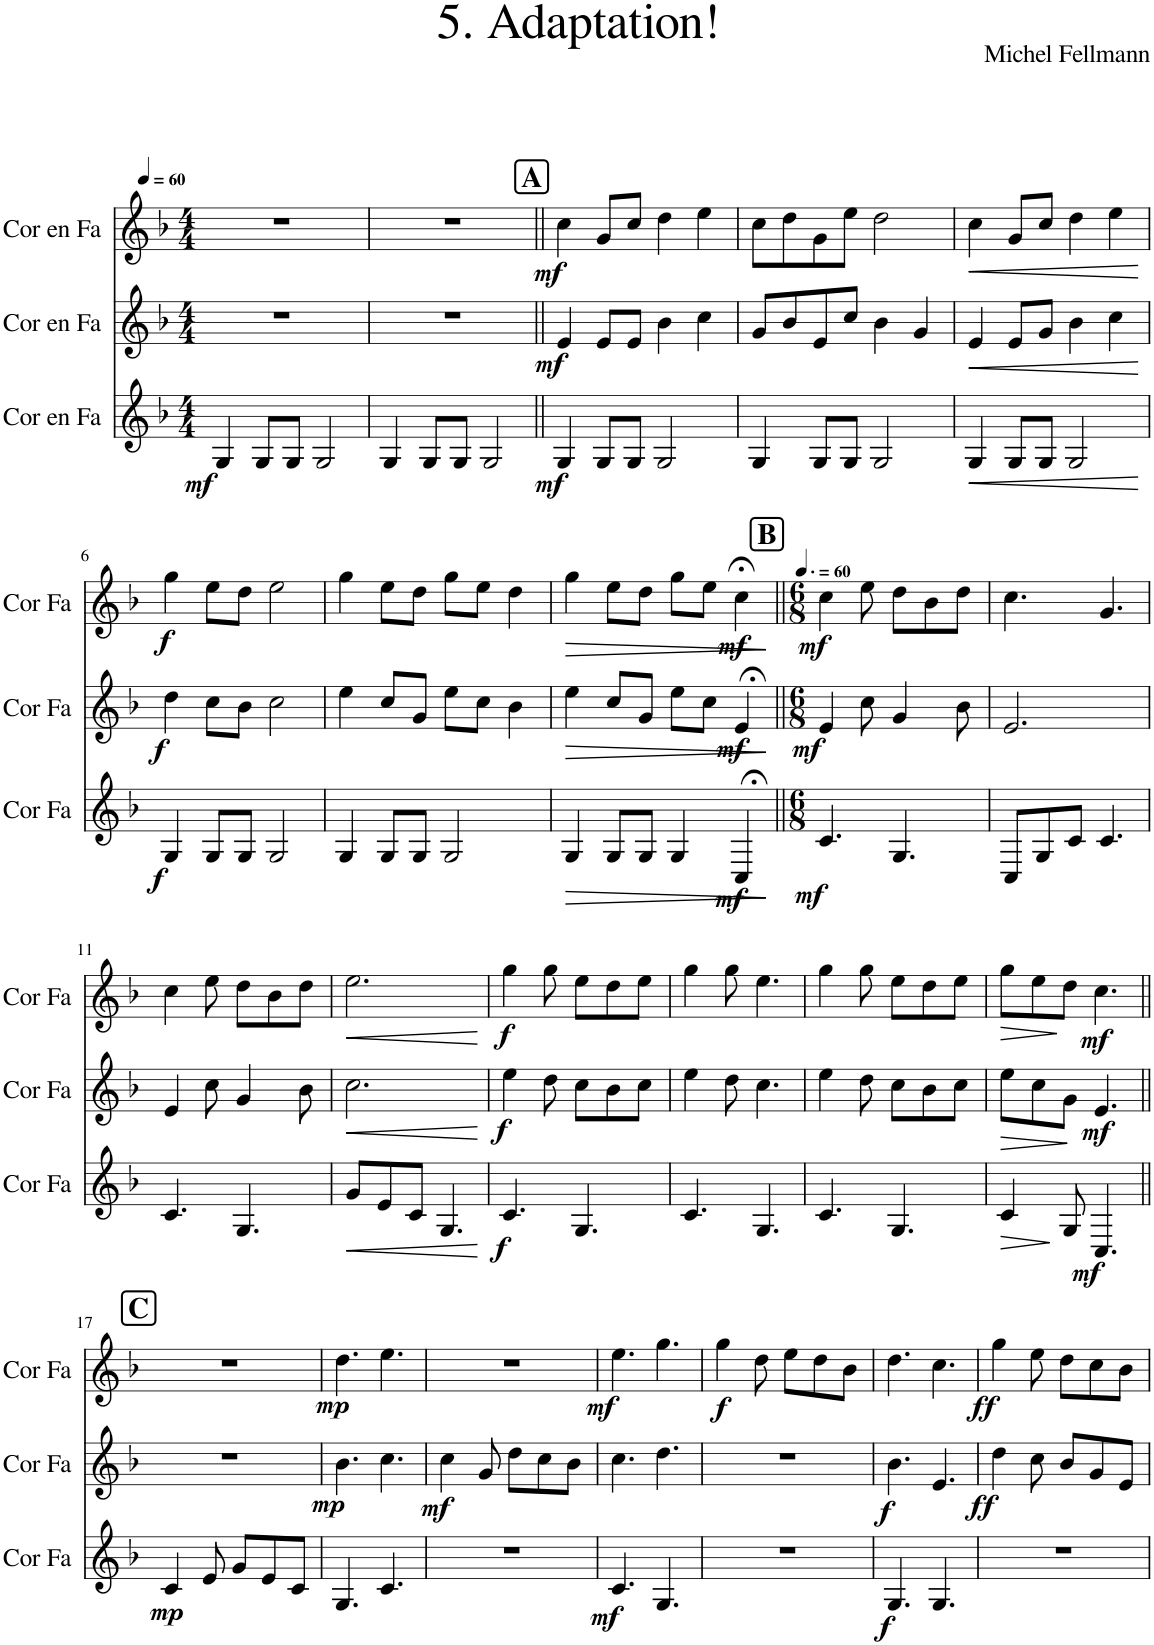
**kern	**dynam	**kern	**dynam	**kern	**dynam
*part3	*part3	*part2	*part2	*part1	*part1
*staff3	*staff3	*staff2	*staff2	*staff1	*staff1
*I"Cor en Fa	*	*I"Cor en Fa	*	*I"Cor en Fa	*
*I'Cor Fa	*	*I'Cor Fa	*	*I'Cor Fa	*
*clefG2	*	*clefG2	*	*clefG2	*
*Trd4c7	*	*Trd4c7	*	*Trd4c7	*
*k[b-]	*	*k[b-]	*	*k[b-]	*
*M4/4	*	*M4/4	*	*M4/4	*
*MM60	*	*MM60	*	*MM60	*
=1	=1	=1	=1	=1	=1
!	!LO:DY:b	!	!	!	!
4G/	mf	1r	.	1r	.
8G/L	.	.	.	.	.
8G/J	.	.	.	.	.
2G/	.	.	.	.	.
=2	=2	=2	=2	=2	=2
4G/	.	1r	.	1r	.
8G/L	.	.	.	.	.
8G/J	.	.	.	.	.
2G/	.	.	.	.	.
!!LO:REH:place=s1:a:B:cj:fs=14:t=A
=3||	=3||	=3||	=3||	=3||	=3||
!	!LO:DY:b	!	!LO:DY:b	!	!LO:DY:b
4G/	mf	4e/	mf	4cc\	mf
8G/L	.	8e/L	.	8g/L	.
8G/J	.	8e/J	.	8cc/J	.
2G/	.	4b-\	.	4dd\	.
.	.	4cc\	.	4ee\	.
=4	=4	=4	=4	=4	=4
4G/	.	8g/L	.	8cc\L	.
.	.	8b-/	.	8dd\	.
8G/L	.	8e/	.	8g\	.
8G/J	.	8cc/J	.	8ee\J	.
2G/	.	4b-\	.	2dd\	.
.	.	4g/	.	.	.
=5	=5	=5	=5	=5	=5
!	!LO:HP:b	!	!LO:HP:b	!	!LO:HP:b
4G/	<	4e/	<	4cc\	<
8G/L	.	8e/L	.	8g/L	.
8G/J	.	8g/J	.	8cc/J	.
2G/	.	4b-\	.	4dd\	.
.	.	4cc\	.	4ee\	.
.	[	.	[	.	[
!!LO:LB:g=z
=6	=6	=6	=6	=6	=6
!	!LO:DY:b	!	!LO:DY:b	!	!LO:DY:b
4G/	f	4dd\	f	4gg\	f
8G/L	.	8cc\L	.	8ee\L	.
8G/J	.	8b-\J	.	8dd\J	.
2G/	.	2cc\	.	2ee\	.
=7	=7	=7	=7	=7	=7
4G/	.	4ee\	.	4gg\	.
8G/L	.	8cc/L	.	8ee\L	.
8G/J	.	8g/J	.	8dd\J	.
2G/	.	8ee\L	.	8gg\L	.
.	.	8cc\J	.	8ee\J	.
.	.	4b-\	.	4dd\	.
=8	=8	=8	=8	=8	=8
!	!LO:HP:b	!	!LO:HP:b	!	!LO:HP:b
4G/	>	4ee\	>	4gg\	>
8G/L	.	8cc/L	.	8ee\L	.
8G/J	.	8g/J	.	8dd\J	.
4G/	.	8ee\L	.	8gg\L	.
.	.	8cc\J	.	8ee\J	.
!	!LO:DY:b	!	!LO:DY:b	!	!LO:DY:b
4C;</	mf	4e;</	mf	4cc;<\	mf
.	]	.	]	.	]
=9||	=9||	=9||	=9||	=9||	=9||
!!LO:REH:place=s1:a:B:cj:fs=14:t=B
*M6/8	*	*M6/8	*	*M6/8	*
*	*	*	*	*MM90	*
!	!LO:DY:b	!	!LO:DY:b	!	!LO:DY:b
4.c/	mf	4e/	mf	4cc\	mf
.	.	8cc\	.	8ee\	.
4.G/	.	4g/	.	8dd\L	.
.	.	.	.	8b-\	.
.	.	8b-\	.	8dd\J	.
=10	=10	=10	=10	=10	=10
8C/L	.	2.e/	.	4.cc\	.
8G/	.	.	.	.	.
8c/J	.	.	.	.	.
4.c/	.	.	.	4.g/	.
!!LO:LB:g=z
=11	=11	=11	=11	=11	=11
4.c/	.	4e/	.	4cc\	.
.	.	8cc\	.	8ee\	.
4.G/	.	4g/	.	8dd\L	.
.	.	.	.	8b-\	.
.	.	8b-\	.	8dd\J	.
=12	=12	=12	=12	=12	=12
!	!LO:HP:b	!	!LO:HP:b	!	!LO:HP:b
8g/L	<	2.cc\	<	2.ee\	<
8e/	.	.	.	.	.
8c/J	.	.	.	.	.
4.G/	.	.	.	.	.
.	[	.	[	.	[
=13	=13	=13	=13	=13	=13
!	!LO:DY:b	!	!LO:DY:b	!	!LO:DY:b
4.c/	f	4ee\	f	4gg\	f
.	.	8dd\	.	8gg\	.
4.G/	.	8cc\L	.	8ee\L	.
.	.	8b-\	.	8dd\	.
.	.	8cc\J	.	8ee\J	.
=14	=14	=14	=14	=14	=14
4.c/	.	4ee\	.	4gg\	.
.	.	8dd\	.	8gg\	.
4.G/	.	4.cc\	.	4.ee\	.
=15	=15	=15	=15	=15	=15
4.c/	.	4ee\	.	4gg\	.
.	.	8dd\	.	8gg\	.
4.G/	.	8cc\L	.	8ee\L	.
.	.	8b-\	.	8dd\	.
.	.	8cc\J	.	8ee\J	.
=16	=16	=16	=16	=16	=16
!	!LO:HP:b	!	!LO:HP:b	!	!LO:HP:b
4c/	>	8ee\L	>	8gg\L	>
.	.	8cc\	.	8ee\	.
8G/	.	8g\J	.	8dd\J	.
!	!LO:DY:b	!	!LO:DY:b	!	!LO:DY:b
4.C/	mf	4.e/	mf	4.cc\	mf
.	]	.	]	.	]
!!LO:LB:g=z
!!LO:REH:place=s1:a:B:cj:fs=14:t=C
=17||	=17||	=17||	=17||	=17||	=17||
!	!LO:DY:b	!	!	!	!
4c/	mp	2.r	.	2.r	.
8e/	.	.	.	.	.
8g/L	.	.	.	.	.
8e/	.	.	.	.	.
8c/J	.	.	.	.	.
=18	=18	=18	=18	=18	=18
!	!	!	!LO:DY:b	!	!LO:DY:b
4.G/	.	4.b-\	mp	4.dd\	mp
4.c/	.	4.cc\	.	4.ee\	.
=19	=19	=19	=19	=19	=19
!	!	!	!LO:DY:b	!	!
2.r	.	4cc\	mf	2.r	.
.	.	8g/	.	.	.
.	.	8dd\L	.	.	.
.	.	8cc\	.	.	.
.	.	8b-\J	.	.	.
=20	=20	=20	=20	=20	=20
!	!LO:DY:b	!	!	!	!LO:DY:b
4.c/	mf	4.cc\	.	4.ee\	mf
4.G/	.	4.dd\	.	4.gg\	.
=21	=21	=21	=21	=21	=21
!	!	!	!	!	!LO:DY:b
2.r	.	2.r	.	4gg\	f
.	.	.	.	8dd\	.
.	.	.	.	8ee\L	.
.	.	.	.	8dd\	.
.	.	.	.	8b-\J	.
=22	=22	=22	=22	=22	=22
!	!LO:DY:b	!	!LO:DY:b	!	!
4.G/	f	4.b-\	f	4.dd\	.
4.G/	.	4.e/	.	4.cc\	.
=23	=23	=23	=23	=23	=23
!	!	!	!LO:DY:b	!	!LO:DY:b
2.r	.	4dd\	ff	4gg\	ff
.	.	8cc\	.	8ee\	.
.	.	8b-/L	.	8dd\L	.
.	.	8g/	.	8cc\	.
.	.	8e/J	.	8b-\J	.
=	=	=	=	=	=
*-	*-	*-	*-	*-	*-
